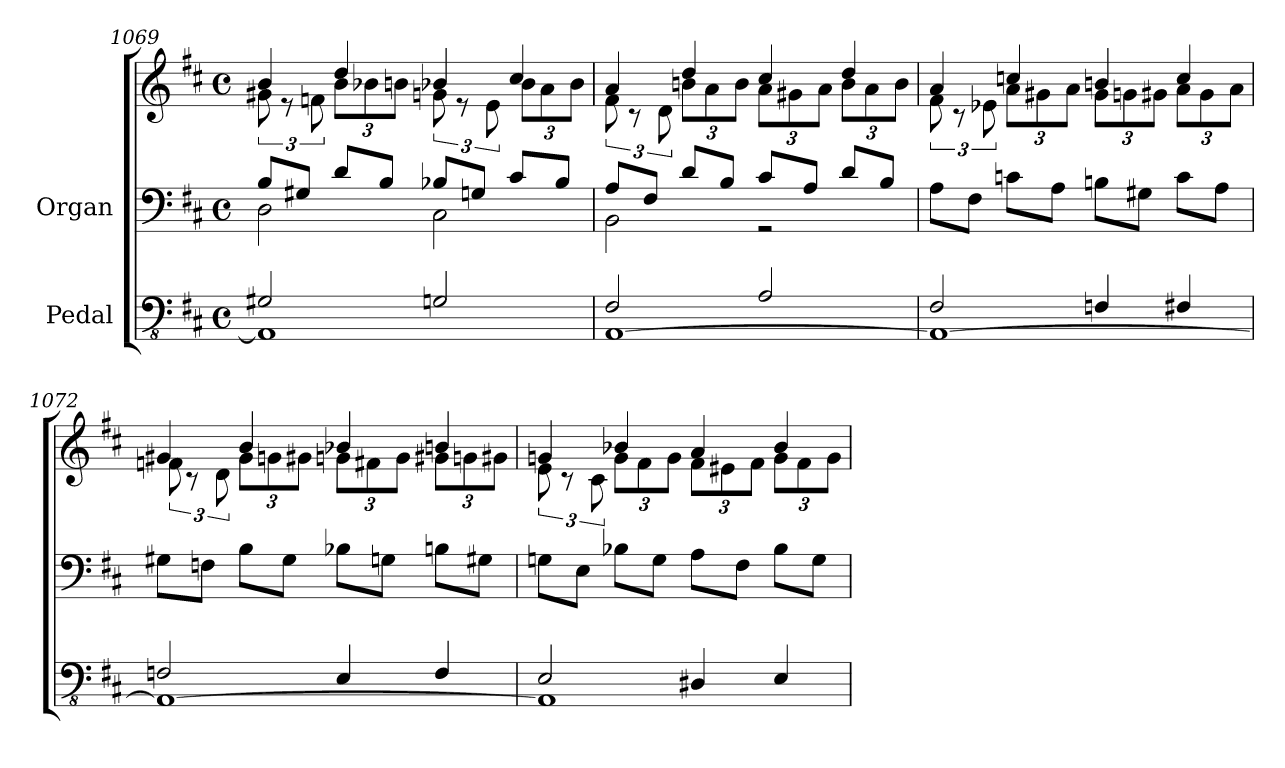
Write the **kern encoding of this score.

**kern	**kern	**kern
*part2	*part1	*part1
*staff3	*staff2	*staff1
*I"Pedal	*I"Organ	*
!!LO:LB:g=z
*clefFv4	*clefF4	*clefG2
*k[f#c#]	*k[f#c#]	*k[f#c#]
*M4/4	*M4/4	*M4/4
*met(c)	*met(c)	*met(c)
=1069	=1069	=1069
*^	*^	*^
1AAA]	2GG#X/	8B/L	2D\	4b/	12g#X\
.	.	.	.	.	12r
.	.	8G#X/J	.	.	.
.	.	.	.	.	12fn\
*	*	*	*	*	*Xbrackettup
.	.	8d/L	.	4dd/	12b\L
.	.	.	.	.	12b-X\
.	.	8B/J	.	.	.
.	.	.	.	.	12bn\J
*	*	*	*	*	*brackettup
.	2GGn/	8B-X/L	2C#\	4b-X/	12gn\
.	.	.	.	.	12r
.	.	8Gn/J	.	.	.
.	.	.	.	.	12e\
*	*	*	*	*	*Xbrackettup
.	.	8c#/L	.	4cc#/	12b-\L
.	.	.	.	.	12a\
.	.	8B-/J	.	.	.
.	.	.	.	.	12b-\J
=1070	=1070	=1070	=1070	=1070	=1070
*	*	*	*	*	*brackettup
[1AAA	2FF#/	8A/L	2BB\	4a/	12f#\
.	.	.	.	.	12r
.	.	8F#/J	.	.	.
.	.	.	.	.	12d\
*	*	*	*	*	*Xbrackettup
.	.	8d/L	.	4dd/	12bn\L
.	.	.	.	.	12a\
.	.	8B/J	.	.	.
.	.	.	.	.	12b\J
.	2AA/	8c#/L	2r	4cc#/	12a\L
.	.	.	.	.	12g#X\
.	.	8A/J	.	.	.
.	.	.	.	.	12a\J
.	.	8d/L	.	4dd/	12b\L
.	.	.	.	.	12a\
.	.	8B/J	.	.	.
.	.	.	.	.	12b\J
*	*	*v	*v	*	*
!!LO:LB:g=z	!!
=1071	=1071	=1071	=1071	=1071
*	*	*	*	*brackettup
1AAA_	2FF#/	8A\L	4a/	12f#\
.	.	.	.	12r
.	.	8F#\J	.	.
.	.	.	.	12e-X\
*	*	*	*	*Xbrackettup
.	.	8cn\L	4ccn/	12a\L
.	.	.	.	12g#X\
.	.	8A\J	.	.
.	.	.	.	12a\J
.	4FFn/	8Bn\L	4bn/	12g#\L
.	.	.	.	12gn\
.	.	8G#X\J	.	.
.	.	.	.	12g#X\J
.	4FF#X/	8c\L	4cc/	12a\L
.	.	.	.	12g#\
.	.	8A\J	.	.
.	.	.	.	12a\J
=1072	=1072	=1072	=1072	=1072
*	*	*	*	*brackettup
1AAA_	2FFn/	8G#X\L	4g#X/	12fn\
.	.	.	.	12r
.	.	8Fn\J	.	.
.	.	.	.	12d\
*	*	*	*	*Xbrackettup
.	.	8B\L	4b/	12g#\L
.	.	.	.	12gn\
.	.	8G#\J	.	.
.	.	.	.	12g#X\J
.	4EE/	8B-X\L	4b-X/	12gn\L
.	.	.	.	12f#X\
.	.	8Gn\J	.	.
.	.	.	.	12g\J
.	4FF/	8Bn\L	4bn/	12g#X\L
.	.	.	.	12gn\
.	.	8G#X\J	.	.
.	.	.	.	12g#X\J
!!LO:PB:g=z	!!
=1073	=1073	=1073	=1073	=1073
*	*	*	*	*brackettup
1AAA]	2EE/	8Gn\L	4gn/	12e\
.	.	.	.	12r
.	.	8E\J	.	.
.	.	.	.	12c#\
*	*	*	*	*Xbrackettup
.	.	8B-X\L	4b-X/	12g\L
.	.	.	.	12f#\
.	.	8G\J	.	.
.	.	.	.	12g\J
.	4DD#X/	8A\L	4a/	12f#\L
.	.	.	.	12e#X\
.	.	8F#\J	.	.
.	.	.	.	12f#\J
.	4EE/	8B-\L	4b-/	12g\L
.	.	.	.	12f#\
.	.	8G\J	.	.
.	.	.	.	12g\J
*v	*v	*	*v	*v
=	=	=
*-	*-	*-
